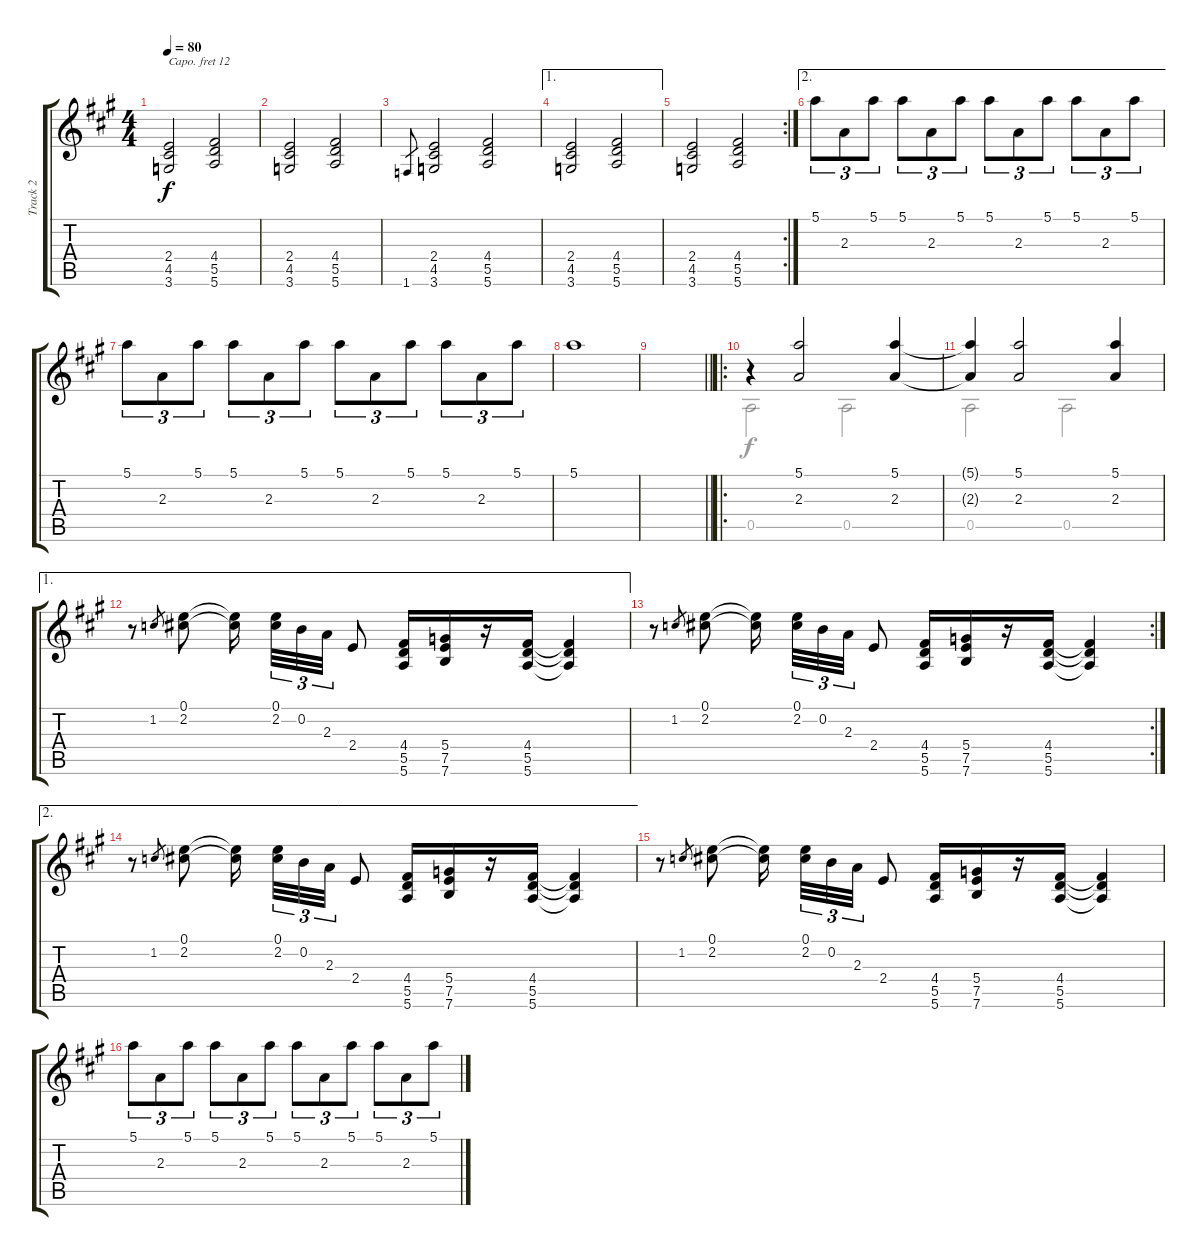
\track ("Track 2" "Track 2") {instrument electricpiano2}
\staff {score tabs}
\capo 12
\tuning (E4 B3 G3 D3 A2 E2) {hide}
\voice
\ts (4 4)
\tempo 80
\clef g2
\ks a
(2.4 4.5 3.6).2{dy f} (4.4 5.5 5.6).2 |
(2.4 4.5 3.6).2 (4.4 5.5 5.6).2 |
1.6.8{gr} (2.4 4.5 3.6).2 (4.4 5.5 5.6).2 |
\ae 1
(2.4 4.5 3.6).2 (4.4 5.5 5.6).2 |
\rc 2
(2.4 4.5 3.6).2 (4.4 5.5 5.6).2 |
\ae 2
5.1.8{tu (3 2)} 2.3.8{tu (3 2)} 5.1.8{tu (3 2)} 5.1.8{tu (3 2)} 2.3.8{tu (3 2)} 5.1.8{tu (3 2)} 5.1.8{tu (3 2)} 2.3.8{tu (3 2)} 5.1.8{tu (3 2)} 5.1.8{tu (3 2)} 2.3.8{tu (3 2)} 5.1.8{tu (3 2)} |
5.1.8{tu (3 2)} 2.3.8{tu (3 2)} 5.1.8{tu (3 2)} 5.1.8{tu (3 2)} 2.3.8{tu (3 2)} 5.1.8{tu (3 2)} 5.1.8{tu (3 2)} 2.3.8{tu (3 2)} 5.1.8{tu (3 2)} 5.1.8{tu (3 2)} 2.3.8{tu (3 2)} 5.1.8{tu (3 2)} |
5.1.1 |
\barLineRight lightlight
|
\ro
r.4 (5.1 2.3).2 (5.1 2.3).4 |
(5.1{t} 2.3{t}).4 (5.1 2.3).2 (5.1 2.3).4 |
\ae 1
r.8 1.2.8{gr} (0.1 2.2).8 (0.1{t} 2.2{t}).16{beam splitsecondary} (0.1 2.2).32{tu (3 2)} 0.2.32{tu (3 2)} 2.3.32{tu (3 2)} 2.4.8 (4.4 5.5 5.6).16 (5.4 7.5 7.6).16 r.16 (4.4 5.5 5.6).16 (4.4{t} 5.5{t} 5.6{t}).4 |
\rc 2
r.8 1.2.8{gr} (0.1 2.2).8 (0.1{t} 2.2{t}).16{beam splitsecondary} (0.1 2.2).32{tu (3 2)} 0.2.32{tu (3 2)} 2.3.32{tu (3 2)} 2.4.8 (4.4 5.5 5.6).16 (5.4 7.5 7.6).16 r.16 (4.4 5.5 5.6).16 (4.4{t} 5.5{t} 5.6{t}).4 |
\ae 2
r.8 1.2.8{gr} (0.1 2.2).8 (0.1{t} 2.2{t}).16{beam splitsecondary} (0.1 2.2).32{tu (3 2)} 0.2.32{tu (3 2)} 2.3.32{tu (3 2)} 2.4.8 (4.4 5.5 5.6).16 (5.4 7.5 7.6).16 r.16 (4.4 5.5 5.6).16 (4.4{t} 5.5{t} 5.6{t}).4 |
r.8 1.2.8{gr} (0.1 2.2).8 (0.1{t} 2.2{t}).16{beam splitsecondary} (0.1 2.2).32{tu (3 2)} 0.2.32{tu (3 2)} 2.3.32{tu (3 2)} 2.4.8 (4.4 5.5 5.6).16 (5.4 7.5 7.6).16 r.16 (4.4 5.5 5.6).16 (4.4{t} 5.5{t} 5.6{t}).4 |
5.1.8{tu (3 2)} 2.3.8{tu (3 2)} 5.1.8{tu (3 2)} 5.1.8{tu (3 2)} 2.3.8{tu (3 2)} 5.1.8{tu (3 2)} 5.1.8{tu (3 2)} 2.3.8{tu (3 2)} 5.1.8{tu (3 2)} 5.1.8{tu (3 2)} 2.3.8{tu (3 2)} 5.1.8{tu (3 2)}
\voice
\clef g2
\ottava regular
\simile none
\ks a
|
|
|
|
|
|
|
|
\barLineRight lightlight
|
0.5.2 0.5.2 |
0.5.2 0.5.2 |
|
|
|
|
